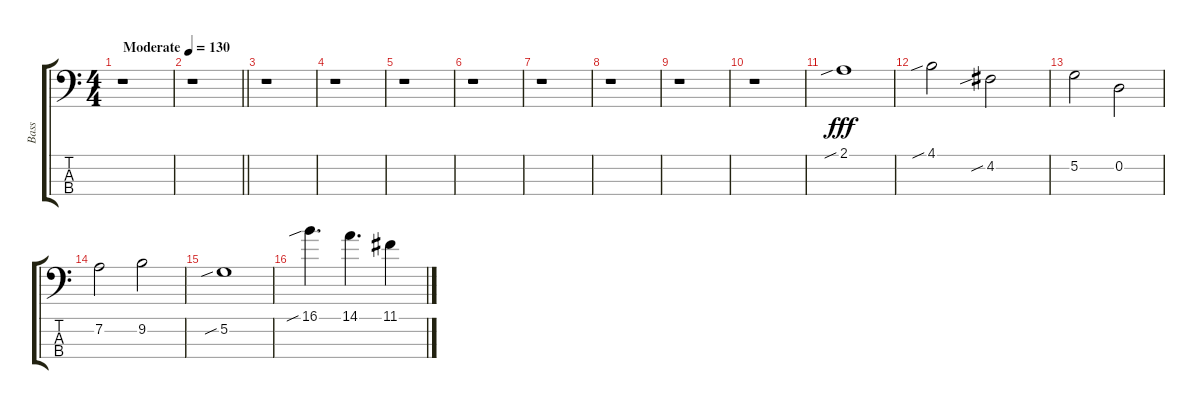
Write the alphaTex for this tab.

\track ("Bass" "Bass") {instrument electricbassfinger}
\staff {score tabs}
\tuning (G2 D2 A1 E1) {hide}
\ts (4 4)
\tempo (130 "Moderate")
\clef f4
\ks c
r.1{dy fff instrument electricbassfinger} |
\barLineRight lightlight
r.1 |
r.1 |
r.1 |
r.1 |
r.1 |
r.1 |
r.1 |
r.1 |
r.1 |
2.1{sib}.1 |
4.1{sib}.2 4.2{sib}.2 |
5.2.2 0.2.2 |
7.2.2 9.2.2 |
5.2{sib}.1 |
16.1{sib}.4{d} 14.1.4{d} 11.1.4
